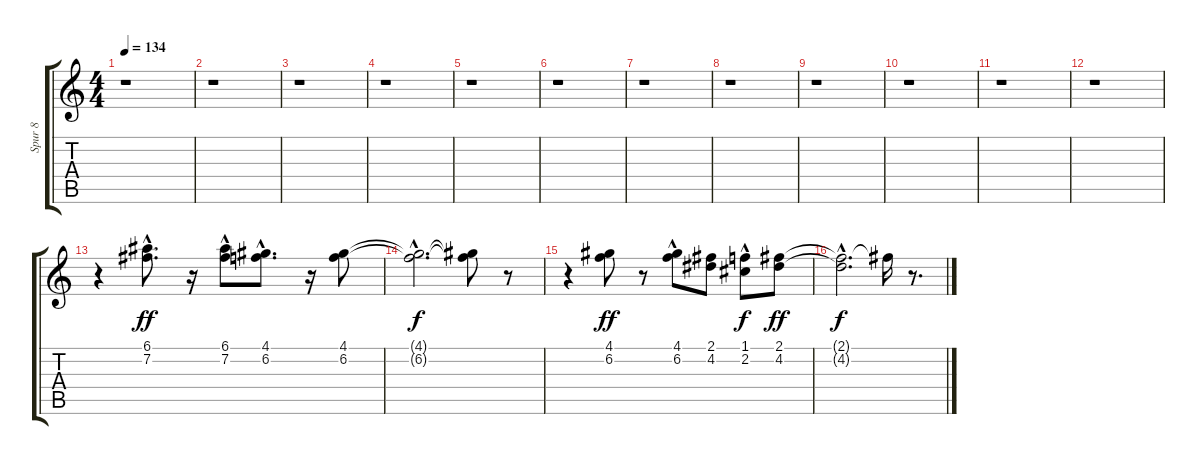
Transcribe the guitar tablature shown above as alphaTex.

\track ("Spur 8" "Spur 8") {instrument acousticguitarsteel}
\staff {score tabs}
\tuning (E4 B3 G3 D3 A2 E2) {hide}
\ts (4 4)
\tempo 134
\clef g2
\ks c
r.1{dy f} |
r.1 |
r.1 |
r.1 |
r.1 |
r.1 |
r.1 |
r.1 |
r.1 |
r.1 |
r.1 |
r.1 |
r.4 (6.1 7.2{hac}).8{d dy ff} r.16 (6.1{hac} 7.2).8 (4.1{hac} 6.2{hac}).8{d} r.16 (4.1 6.2).8 |
(4.1{hac t} 6.2{hac t}).2{d dy f} (4.1{t} 6.2{t}).8 r.8 |
r.4 (4.1 6.2).8{dy ff} r.8 (4.1{hac} 6.2).8 (2.1 4.2).8 (1.1 2.2{hac}).8{dy f} (2.1 4.2).8{dy ff} |
(2.1{hac t} 4.2{hac t}).2{d dy f} 2.1{t}.16 r.8{d}
